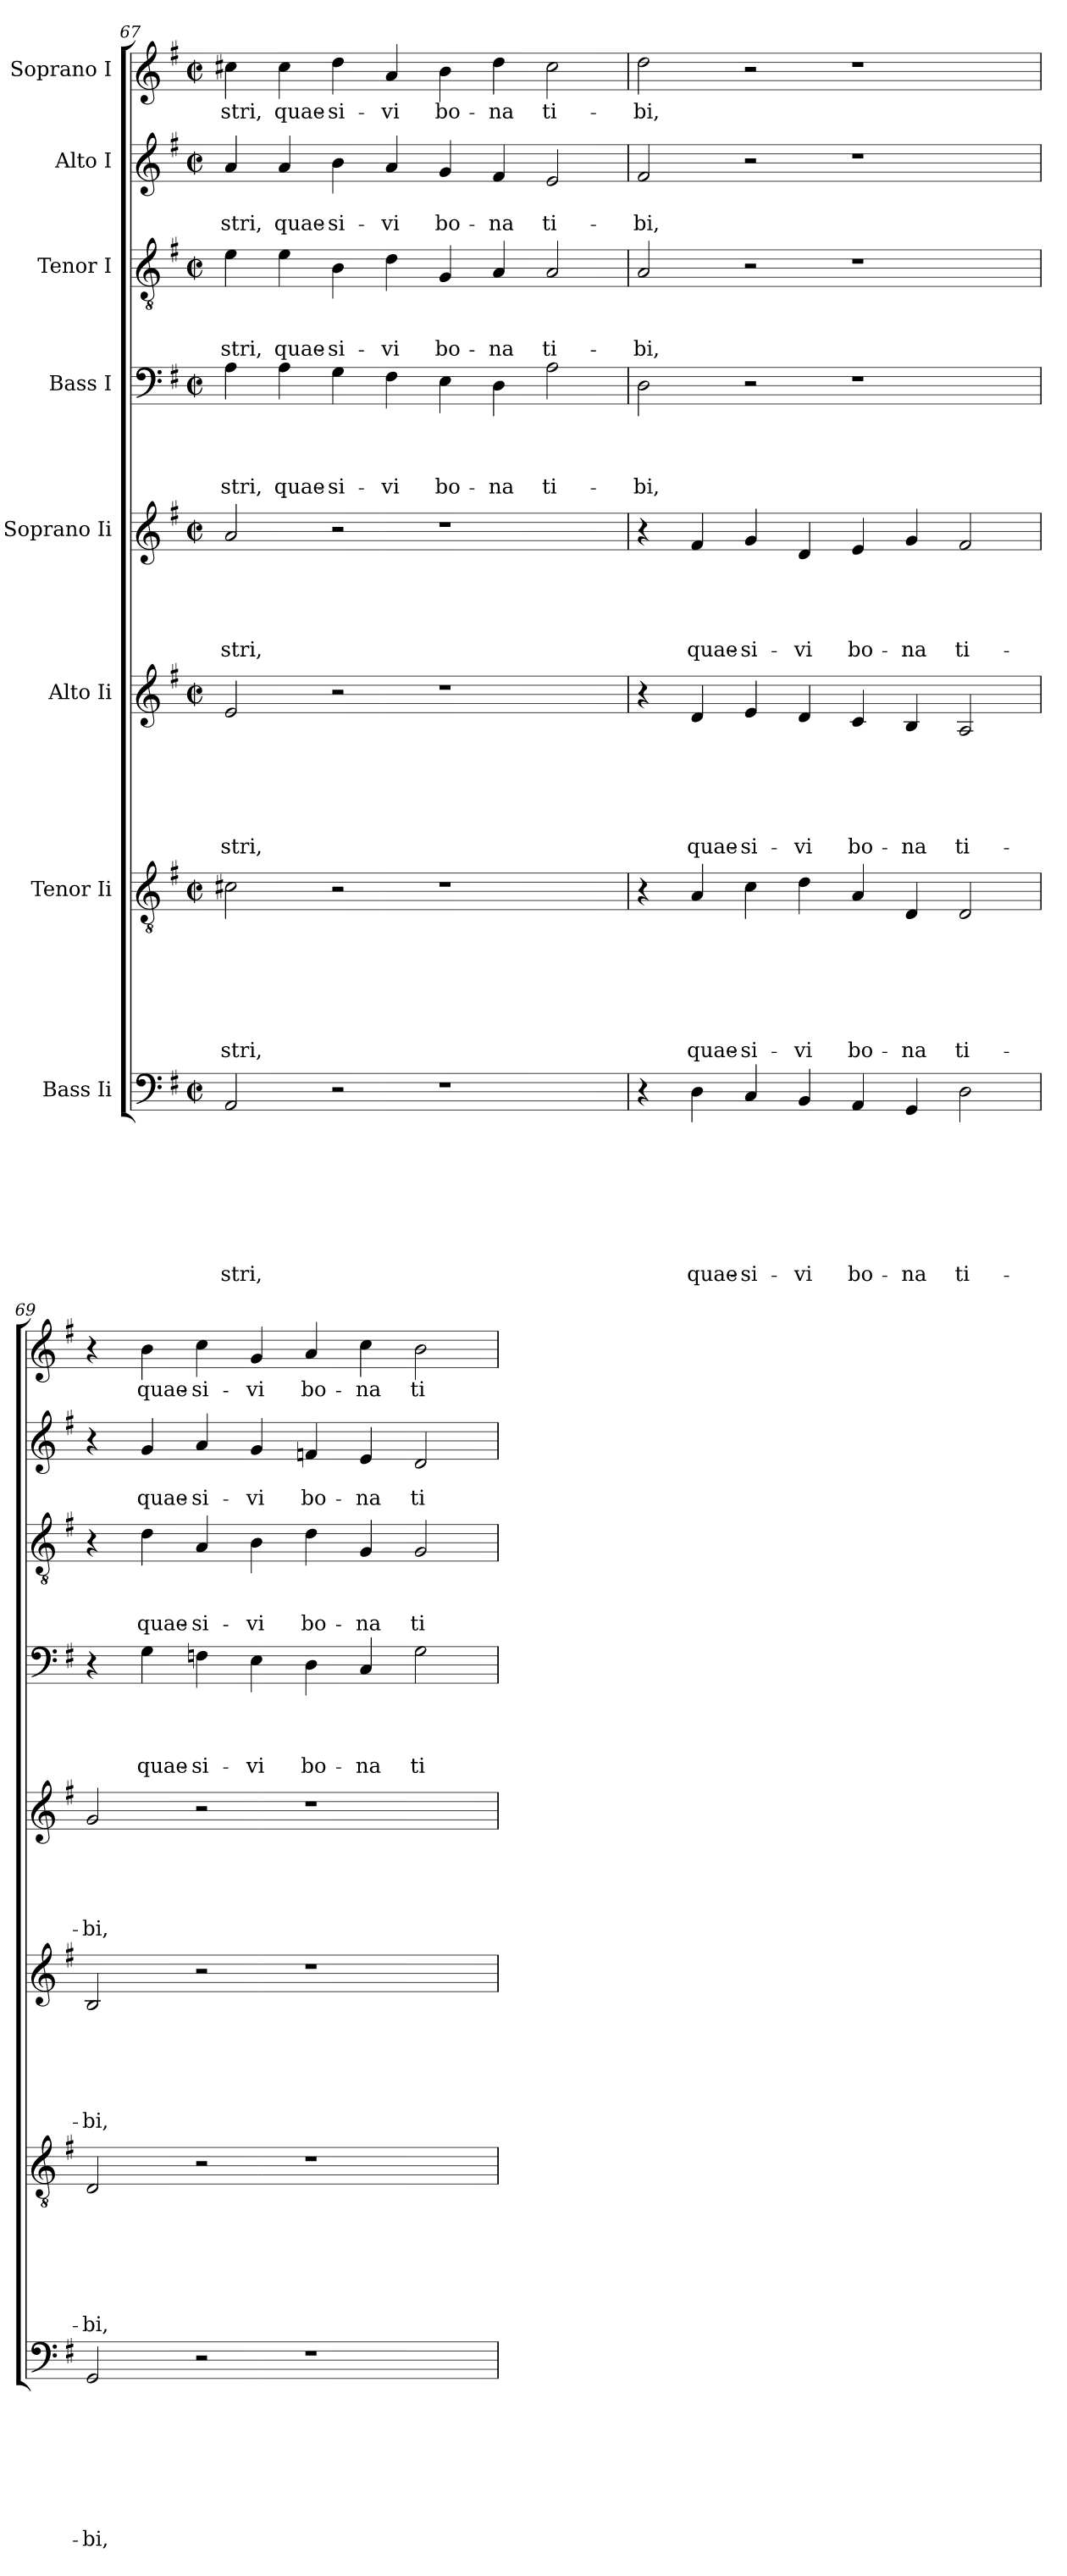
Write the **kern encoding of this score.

**kern	**text	**text	**text	**text	**text	**text	**text	**text	**kern	**text	**text	**text	**text	**text	**text	**text	**kern	**text	**text	**text	**text	**text	**text	**kern	**text	**text	**text	**text	**text	**kern	**text	**text	**text	**text	**kern	**text	**text	**text	**kern	**text	**text	**kern	**text
*part8	*part8	*part8	*part8	*part8	*part8	*part8	*part8	*part8	*part7	*part7	*part7	*part7	*part7	*part7	*part7	*part7	*part6	*part6	*part6	*part6	*part6	*part6	*part6	*part5	*part5	*part5	*part5	*part5	*part5	*part4	*part4	*part4	*part4	*part4	*part3	*part3	*part3	*part3	*part2	*part2	*part2	*part1	*part1
*staff8	*staff8	*staff8	*staff8	*staff8	*staff8	*staff8	*staff8	*staff8	*staff7	*staff7	*staff7	*staff7	*staff7	*staff7	*staff7	*staff7	*staff6	*staff6	*staff6	*staff6	*staff6	*staff6	*staff6	*staff5	*staff5	*staff5	*staff5	*staff5	*staff5	*staff4	*staff4	*staff4	*staff4	*staff4	*staff3	*staff3	*staff3	*staff3	*staff2	*staff2	*staff2	*staff1	*staff1
*I"Bass Ii	*	*	*	*	*	*	*	*	*I"Tenor Ii	*	*	*	*	*	*	*	*I"Alto Ii	*	*	*	*	*	*	*I"Soprano Ii	*	*	*	*	*	*I"Bass I	*	*	*	*	*I"Tenor I	*	*	*	*I"Alto I	*	*	*I"Soprano I	*
*clefF4	*	*	*	*	*	*	*	*	*clefGv2	*	*	*	*	*	*	*	*clefG2	*	*	*	*	*	*	*clefG2	*	*	*	*	*	*clefF4	*	*	*	*	*clefGv2	*	*	*	*clefG2	*	*	*clefG2	*
*k[f#]	*	*	*	*	*	*	*	*	*k[f#]	*	*	*	*	*	*	*	*k[f#]	*	*	*	*	*	*	*k[f#]	*	*	*	*	*	*k[f#]	*	*	*	*	*k[f#]	*	*	*	*k[f#]	*	*	*k[f#]	*
*G:	*	*	*	*	*	*	*	*	*G:	*	*	*	*	*	*	*	*G:	*	*	*	*	*	*	*G:	*	*	*	*	*	*G:	*	*	*	*	*G:	*	*	*	*G:	*	*	*G:	*
*M2/2	*	*	*	*	*	*	*	*	*M2/2	*	*	*	*	*	*	*	*M2/2	*	*	*	*	*	*	*M2/2	*	*	*	*	*	*M2/2	*	*	*	*	*M2/2	*	*	*	*M2/2	*	*	*M2/2	*
*met(c|)	*	*	*	*	*	*	*	*	*met(c|)	*	*	*	*	*	*	*	*met(c|)	*	*	*	*	*	*	*met(c|)	*	*	*	*	*	*met(c|)	*	*	*	*	*met(c|)	*	*	*	*met(c|)	*	*	*met(c|)	*
=67	=67	=67	=67	=67	=67	=67	=67	=67	=67	=67	=67	=67	=67	=67	=67	=67	=67	=67	=67	=67	=67	=67	=67	=67	=67	=67	=67	=67	=67	=67	=67	=67	=67	=67	=67	=67	=67	=67	=67	=67	=67	=67	=67
!	!	!	!	!	!	!	!	!LO:LY:b	!	!	!	!	!	!	!	!LO:LY:b	!	!	!	!	!	!	!LO:LY:b	!	!	!	!	!	!LO:LY:b	!	!	!	!	!LO:LY:b	!	!	!	!LO:LY:b	!	!	!LO:LY:b	!	!LO:LY:b
2AA/	.	.	.	.	.	.	.	-stri,	2c#X\	.	.	.	.	.	.	-stri,	2e/	.	.	.	.	.	-stri,	2a/	.	.	.	.	-stri,	4A\	.	.	.	-stri,	4e\	.	.	-stri,	4a/	.	-stri,	4cc#X\	-stri,
!	!	!	!	!	!	!	!	!	!	!	!	!	!	!	!	!	!	!	!	!	!	!	!	!	!	!	!	!	!	!	!	!	!	!LO:LY:b	!	!	!	!LO:LY:b	!	!	!LO:LY:b	!	!LO:LY:b
.	.	.	.	.	.	.	.	.	.	.	.	.	.	.	.	.	.	.	.	.	.	.	.	.	.	.	.	.	.	4A\	.	.	.	quae-	4e\	.	.	quae-	4a/	.	quae-	4cc#\	quae-
!	!	!	!	!	!	!	!	!	!	!	!	!	!	!	!	!	!	!	!	!	!	!	!	!	!	!	!	!	!	!	!	!	!	!LO:LY:b:rj	!	!	!	!LO:LY:b:rj	!	!	!LO:LY:b:rj	!	!LO:LY:b:rj
2r	.	.	.	.	.	.	.	.	2r	.	.	.	.	.	.	.	2r	.	.	.	.	.	.	2r	.	.	.	.	.	4G\	.	.	.	-si-	4B\	.	.	-si-	4b\	.	-si-	4dd\	-si-
!	!	!	!	!	!	!	!	!	!	!	!	!	!	!	!	!	!	!	!	!	!	!	!	!	!	!	!	!	!	!	!	!	!	!LO:LY:b	!	!	!	!LO:LY:b	!	!	!LO:LY:b	!	!LO:LY:b
.	.	.	.	.	.	.	.	.	.	.	.	.	.	.	.	.	.	.	.	.	.	.	.	.	.	.	.	.	.	4F#\	.	.	.	-vi	4d\	.	.	-vi	4a/	.	-vi	4a/	-vi
!	!	!	!	!	!	!	!	!	!	!	!	!	!	!	!	!	!	!	!	!	!	!	!	!	!	!	!	!	!	!	!	!	!	!LO:LY:b	!	!	!	!LO:LY:b	!	!	!LO:LY:b	!	!LO:LY:b
1r	.	.	.	.	.	.	.	.	1r	.	.	.	.	.	.	.	1r	.	.	.	.	.	.	1r	.	.	.	.	.	4E\	.	.	.	bo-	4G/	.	.	bo-	4g/	.	bo-	4b\	bo-
!	!	!	!	!	!	!	!	!	!	!	!	!	!	!	!	!	!	!	!	!	!	!	!	!	!	!	!	!	!	!	!	!	!	!LO:LY:b	!	!	!	!LO:LY:b	!	!	!LO:LY:b	!	!LO:LY:b
.	.	.	.	.	.	.	.	.	.	.	.	.	.	.	.	.	.	.	.	.	.	.	.	.	.	.	.	.	.	4D\	.	.	.	-na	4A/	.	.	-na	4f#/	.	-na	4dd\	-na
!	!	!	!	!	!	!	!	!	!	!	!	!	!	!	!	!	!	!	!	!	!	!	!	!	!	!	!	!	!	!	!	!	!	!LO:LY:b	!	!	!	!LO:LY:b	!	!	!LO:LY:b	!	!LO:LY:b
.	.	.	.	.	.	.	.	.	.	.	.	.	.	.	.	.	.	.	.	.	.	.	.	.	.	.	.	.	.	2A\	.	.	.	ti-	2A/	.	.	ti-	2e/	.	ti-	2cc#\	ti-
!!LO:LB:g=z
=68	=68	=68	=68	=68	=68	=68	=68	=68	=68	=68	=68	=68	=68	=68	=68	=68	=68	=68	=68	=68	=68	=68	=68	=68	=68	=68	=68	=68	=68	=68	=68	=68	=68	=68	=68	=68	=68	=68	=68	=68	=68	=68	=68
!	!	!	!	!	!	!	!	!	!	!	!	!	!	!	!	!	!	!	!	!	!	!	!	!	!	!	!	!	!	!	!	!	!	!LO:LY:b	!	!	!	!LO:LY:b	!	!	!LO:LY:b	!	!LO:LY:b
4r	.	.	.	.	.	.	.	.	4r	.	.	.	.	.	.	.	4r	.	.	.	.	.	.	4r	.	.	.	.	.	2D\	.	.	.	-bi,	2A/	.	.	-bi,	2f#/	.	-bi,	2dd\	-bi,
!	!	!	!	!	!	!	!	!LO:LY:b	!	!	!	!	!	!	!	!LO:LY:b	!	!	!	!	!	!	!LO:LY:b	!	!	!	!	!	!LO:LY:b	!	!	!	!	!	!	!	!	!	!	!	!	!	!
4D\	.	.	.	.	.	.	.	quae-	4A/	.	.	.	.	.	.	quae-	4d/	.	.	.	.	.	quae-	4f#/	.	.	.	.	quae-	.	.	.	.	.	.	.	.	.	.	.	.	.	.
!	!	!	!	!	!	!	!	!LO:LY:b:rj	!	!	!	!	!	!	!	!LO:LY:b:rj	!	!	!	!	!	!	!LO:LY:b:rj	!	!	!	!	!	!LO:LY:b:rj	!	!	!	!	!	!	!	!	!	!	!	!	!	!
4C/	.	.	.	.	.	.	.	-si-	4c\	.	.	.	.	.	.	-si-	4e/	.	.	.	.	.	-si-	4g/	.	.	.	.	-si-	2r	.	.	.	.	2r	.	.	.	2r	.	.	2r	.
!	!	!	!	!	!	!	!	!LO:LY:b	!	!	!	!	!	!	!	!LO:LY:b	!	!	!	!	!	!	!LO:LY:b	!	!	!	!	!	!LO:LY:b	!	!	!	!	!	!	!	!	!	!	!	!	!	!
4BB/	.	.	.	.	.	.	.	-vi	4d\	.	.	.	.	.	.	-vi	4d/	.	.	.	.	.	-vi	4d/	.	.	.	.	-vi	.	.	.	.	.	.	.	.	.	.	.	.	.	.
!	!	!	!	!	!	!	!	!LO:LY:b	!	!	!	!	!	!	!	!LO:LY:b	!	!	!	!	!	!	!LO:LY:b	!	!	!	!	!	!LO:LY:b	!	!	!	!	!	!	!	!	!	!	!	!	!	!
4AA/	.	.	.	.	.	.	.	bo-	4A/	.	.	.	.	.	.	bo-	4c/	.	.	.	.	.	bo-	4e/	.	.	.	.	bo-	1r	.	.	.	.	1r	.	.	.	1r	.	.	1r	.
!	!	!	!	!	!	!	!	!LO:LY:b	!	!	!	!	!	!	!	!LO:LY:b	!	!	!	!	!	!	!LO:LY:b	!	!	!	!	!	!LO:LY:b	!	!	!	!	!	!	!	!	!	!	!	!	!	!
4GG/	.	.	.	.	.	.	.	-na	4D/	.	.	.	.	.	.	-na	4B/	.	.	.	.	.	-na	4g/	.	.	.	.	-na	.	.	.	.	.	.	.	.	.	.	.	.	.	.
!	!	!	!	!	!	!	!	!LO:LY:b	!	!	!	!	!	!	!	!LO:LY:b	!	!	!	!	!	!	!LO:LY:b	!	!	!	!	!	!LO:LY:b	!	!	!	!	!	!	!	!	!	!	!	!	!	!
2D\	.	.	.	.	.	.	.	ti-	2D/	.	.	.	.	.	.	ti-	2A/	.	.	.	.	.	ti-	2f#/	.	.	.	.	ti-	.	.	.	.	.	.	.	.	.	.	.	.	.	.
=69	=69	=69	=69	=69	=69	=69	=69	=69	=69	=69	=69	=69	=69	=69	=69	=69	=69	=69	=69	=69	=69	=69	=69	=69	=69	=69	=69	=69	=69	=69	=69	=69	=69	=69	=69	=69	=69	=69	=69	=69	=69	=69	=69
!	!	!	!	!	!	!	!	!LO:LY:b	!	!	!	!	!	!	!	!LO:LY:b	!	!	!	!	!	!	!LO:LY:b	!	!	!	!	!	!LO:LY:b	!	!	!	!	!	!	!	!	!	!	!	!	!	!
2GG/	.	.	.	.	.	.	.	-bi,	2D/	.	.	.	.	.	.	-bi,	2B/	.	.	.	.	.	-bi,	2g/	.	.	.	.	-bi,	4r	.	.	.	.	4r	.	.	.	4r	.	.	4r	.
!	!	!	!	!	!	!	!	!	!	!	!	!	!	!	!	!	!	!	!	!	!	!	!	!	!	!	!	!	!	!	!	!	!	!LO:LY:b	!	!	!	!LO:LY:b	!	!	!LO:LY:b	!	!LO:LY:b
.	.	.	.	.	.	.	.	.	.	.	.	.	.	.	.	.	.	.	.	.	.	.	.	.	.	.	.	.	.	4G\	.	.	.	quae-	4d\	.	.	quae-	4g/	.	quae-	4b\	quae-
!	!	!	!	!	!	!	!	!	!	!	!	!	!	!	!	!	!	!	!	!	!	!	!	!	!	!	!	!	!	!	!	!	!	!LO:LY:b:rj	!	!	!	!LO:LY:b:rj	!	!	!LO:LY:b:rj	!	!LO:LY:b:rj
2r	.	.	.	.	.	.	.	.	2r	.	.	.	.	.	.	.	2r	.	.	.	.	.	.	2r	.	.	.	.	.	4Fn\	.	.	.	-si-	4A/	.	.	-si-	4a/	.	-si-	4cc\	-si-
!	!	!	!	!	!	!	!	!	!	!	!	!	!	!	!	!	!	!	!	!	!	!	!	!	!	!	!	!	!	!	!	!	!	!LO:LY:b	!	!	!	!LO:LY:b	!	!	!LO:LY:b	!	!LO:LY:b
.	.	.	.	.	.	.	.	.	.	.	.	.	.	.	.	.	.	.	.	.	.	.	.	.	.	.	.	.	.	4E\	.	.	.	-vi	4B\	.	.	-vi	4g/	.	-vi	4g/	-vi
!	!	!	!	!	!	!	!	!	!	!	!	!	!	!	!	!	!	!	!	!	!	!	!	!	!	!	!	!	!	!	!	!	!	!LO:LY:b	!	!	!	!LO:LY:b	!	!	!LO:LY:b	!	!LO:LY:b
1r	.	.	.	.	.	.	.	.	1r	.	.	.	.	.	.	.	1r	.	.	.	.	.	.	1r	.	.	.	.	.	4D\	.	.	.	bo-	4d\	.	.	bo-	4fn/	.	bo-	4a/	bo-
!	!	!	!	!	!	!	!	!	!	!	!	!	!	!	!	!	!	!	!	!	!	!	!	!	!	!	!	!	!	!	!	!	!	!LO:LY:b	!	!	!	!LO:LY:b	!	!	!LO:LY:b	!	!LO:LY:b
.	.	.	.	.	.	.	.	.	.	.	.	.	.	.	.	.	.	.	.	.	.	.	.	.	.	.	.	.	.	4C/	.	.	.	-na	4G/	.	.	-na	4e/	.	-na	4cc\	-na
!	!	!	!	!	!	!	!	!	!	!	!	!	!	!	!	!	!	!	!	!	!	!	!	!	!	!	!	!	!	!	!	!	!	!LO:LY:b	!	!	!	!LO:LY:b	!	!	!LO:LY:b	!	!LO:LY:b
.	.	.	.	.	.	.	.	.	.	.	.	.	.	.	.	.	.	.	.	.	.	.	.	.	.	.	.	.	.	2G\	.	.	.	ti-	2G/	.	.	ti-	2d/	.	ti-	2b\	ti-
=	=	=	=	=	=	=	=	=	=	=	=	=	=	=	=	=	=	=	=	=	=	=	=	=	=	=	=	=	=	=	=	=	=	=	=	=	=	=	=	=	=	=	=
*-	*-	*-	*-	*-	*-	*-	*-	*-	*-	*-	*-	*-	*-	*-	*-	*-	*-	*-	*-	*-	*-	*-	*-	*-	*-	*-	*-	*-	*-	*-	*-	*-	*-	*-	*-	*-	*-	*-	*-	*-	*-	*-	*-
